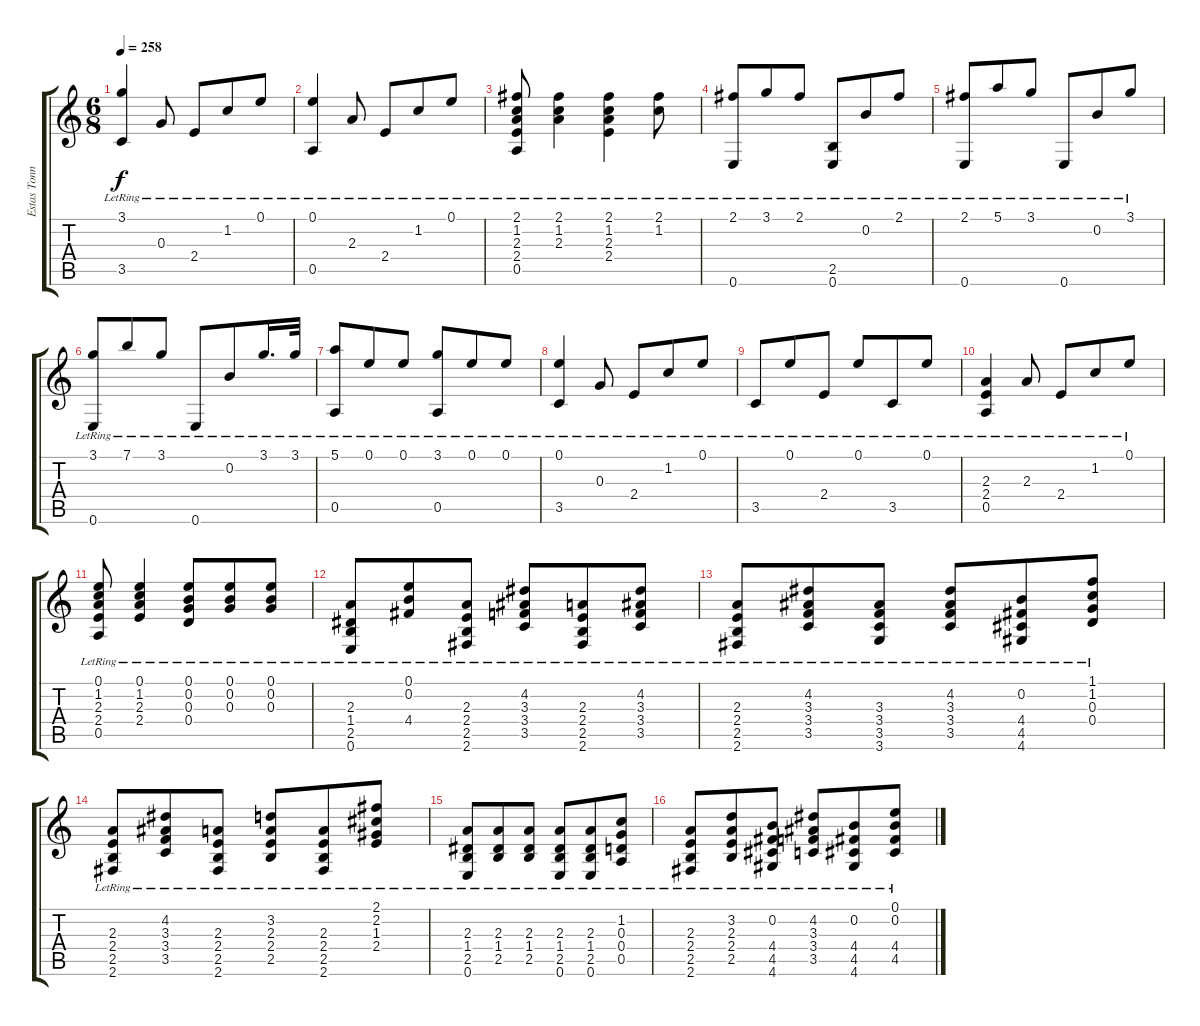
\track ("Estas Tonne" "Estas Tonn") {instrument acousticguitarnylon}
\staff {score tabs}
\tuning (E4 B3 G3 D3 A2 E2) {hide}
\ts (6 8)
\tempo 258
\clef g2
\ks c
(3.1{lr} 3.5{lr}).4{dy f} 0.3{lr}.8 2.4{lr}.8 1.2{lr}.8 0.1{lr}.8 |
(0.1{lr} 0.5{lr}).4 2.3{lr}.8 2.4{lr}.8 1.2{lr}.8 0.1{lr}.8 |
(2.1{lr} 1.2{lr} 2.3{lr} 2.4{lr} 0.5{lr}).8 (2.1{lr} 1.2{lr} 2.3{lr}).4 (2.1{lr} 1.2{lr} 2.3{lr} 2.4{lr}).4 (2.1{lr} 1.2{lr}).8 |
(2.1{lr} 0.6{lr}).8 3.1{lr}.8 2.1{lr}.8 (2.5{lr} 0.6{lr}).8 0.2{lr}.8 2.1{lr}.8 |
(2.1{lr} 0.6{lr}).8 5.1{lr}.8 3.1{lr}.8 0.6{lr}.8 0.2{lr}.8 3.1{lr}.8 |
(3.1{lr} 0.6{lr}).8 7.1{lr}.8 3.1{lr}.8 0.6{lr}.8 0.2{lr}.8 3.1{lr}.16{d} 3.1{lr}.32 |
(5.1{lr} 0.5{lr}).8 0.1{lr}.8 0.1{lr}.8 (3.1{lr} 0.5{lr}).8 0.1{lr}.8 0.1{lr}.8 |
(0.1{lr} 3.5{lr}).4 0.3{lr}.8 2.4{lr}.8 1.2{lr}.8 0.1{lr}.8 |
3.5{lr}.8 0.1{lr}.8 2.4{lr}.8 0.1{lr}.8 3.5{lr}.8 0.1{lr}.8 |
(2.3{lr} 2.4{lr} 0.5{lr}).4 2.3{lr}.8 2.4{lr}.8 1.2{lr}.8 0.1{lr}.8 |
(0.1{lr} 1.2{lr} 2.3{lr} 2.4{lr} 0.5{lr}).8 (0.1{lr} 1.2{lr} 2.3{lr} 2.4{lr}).4 (0.1{lr} 0.2{lr} 0.3{lr} 0.4{lr}).8 (0.1{lr} 0.2{lr} 0.3{lr}).8 (0.1{lr} 0.2{lr} 0.3{lr}).8 |
(2.3{lr} 1.4{lr} 2.5{lr} 0.6{lr}).8 (0.1{lr} 0.2{lr} 4.4{lr}).8 (2.3{lr} 2.4{lr} 2.5{lr} 2.6{lr}).8 (4.2{lr} 3.3{lr} 3.4{lr} 3.5{lr}).8 (2.3{lr} 2.4{lr} 2.5{lr} 2.6{lr}).8 (4.2{lr} 3.3{lr} 3.4{lr} 3.5{lr}).8 |
(2.3{lr} 2.4{lr} 2.5{lr} 2.6{lr}).8 (4.2{lr} 3.3{lr} 3.4{lr} 3.5{lr}).8 (3.3{lr} 3.4{lr} 3.5{lr} 3.6{lr}).8 (4.2{lr} 3.3{lr} 3.4{lr} 3.5{lr}).8 (0.2{lr} 4.4{lr} 4.5{lr} 4.6{lr}).8 (1.1{lr} 1.2{lr} 0.3{lr} 0.4{lr}).8 |
(2.3{lr} 2.4{lr} 2.5{lr} 2.6{lr}).8 (4.2{lr} 3.3{lr} 3.4{lr} 3.5{lr}).8 (2.3{lr} 2.4{lr} 2.5{lr} 2.6{lr}).8 (3.2{lr} 2.3{lr} 2.4{lr} 2.5{lr}).8 (2.3{lr} 2.4{lr} 2.5{lr} 2.6{lr}).8 (2.1{lr} 2.2{lr} 1.3{lr} 2.4{lr}).8 |
(2.3{lr} 1.4{lr} 2.5{lr} 0.6{lr}).8 (2.3{lr} 1.4{lr} 2.5{lr}).8 (2.3{lr} 1.4{lr} 2.5{lr}).8 (2.3{lr} 1.4{lr} 2.5{lr} 0.6{lr}).8 (2.3{lr} 1.4{lr} 2.5{lr} 0.6{lr}).8 (1.2{lr} 0.3{lr} 0.4{lr} 0.5{lr}).8 |
(2.3{lr} 2.4{lr} 2.5{lr} 2.6{lr}).8 (3.2{lr} 2.3{lr} 2.4{lr} 2.5{lr}).8 (0.2{lr} 4.4{lr} 4.5{lr} 4.6{lr}).8 (4.2{lr} 3.3{lr} 3.4{lr} 3.5{lr}).8 (0.2{lr} 4.4{lr} 4.5{lr} 4.6{lr}).8 (0.1{lr} 0.2{lr} 4.4{lr} 4.5{lr}).8
